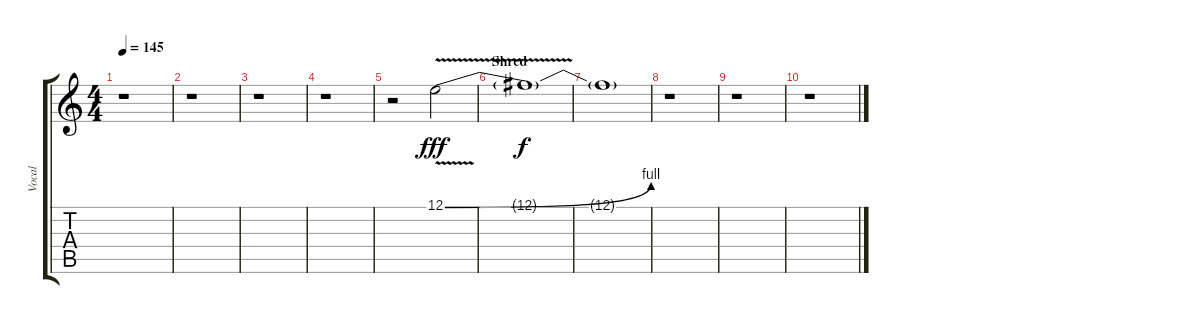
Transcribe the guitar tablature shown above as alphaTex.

\track ("Vocal" "Vocal") {instrument flute}
\staff {score tabs}
\tuning (E4 B3 G3 D3 A2 E2) {hide}
\ts (4 4)
\tempo 145
\clef g2
\ks c
r.1{dy ff} |
r.1 |
r.1 |
r.1 |
r.2 12.1{be (bend 0 0 60 4) v}.2{dy fff} |
\section ("" "Shred")
12.1{t}.1{dy f} |
12.1{t}.1 |
r.1 |
r.1 |
r.1
